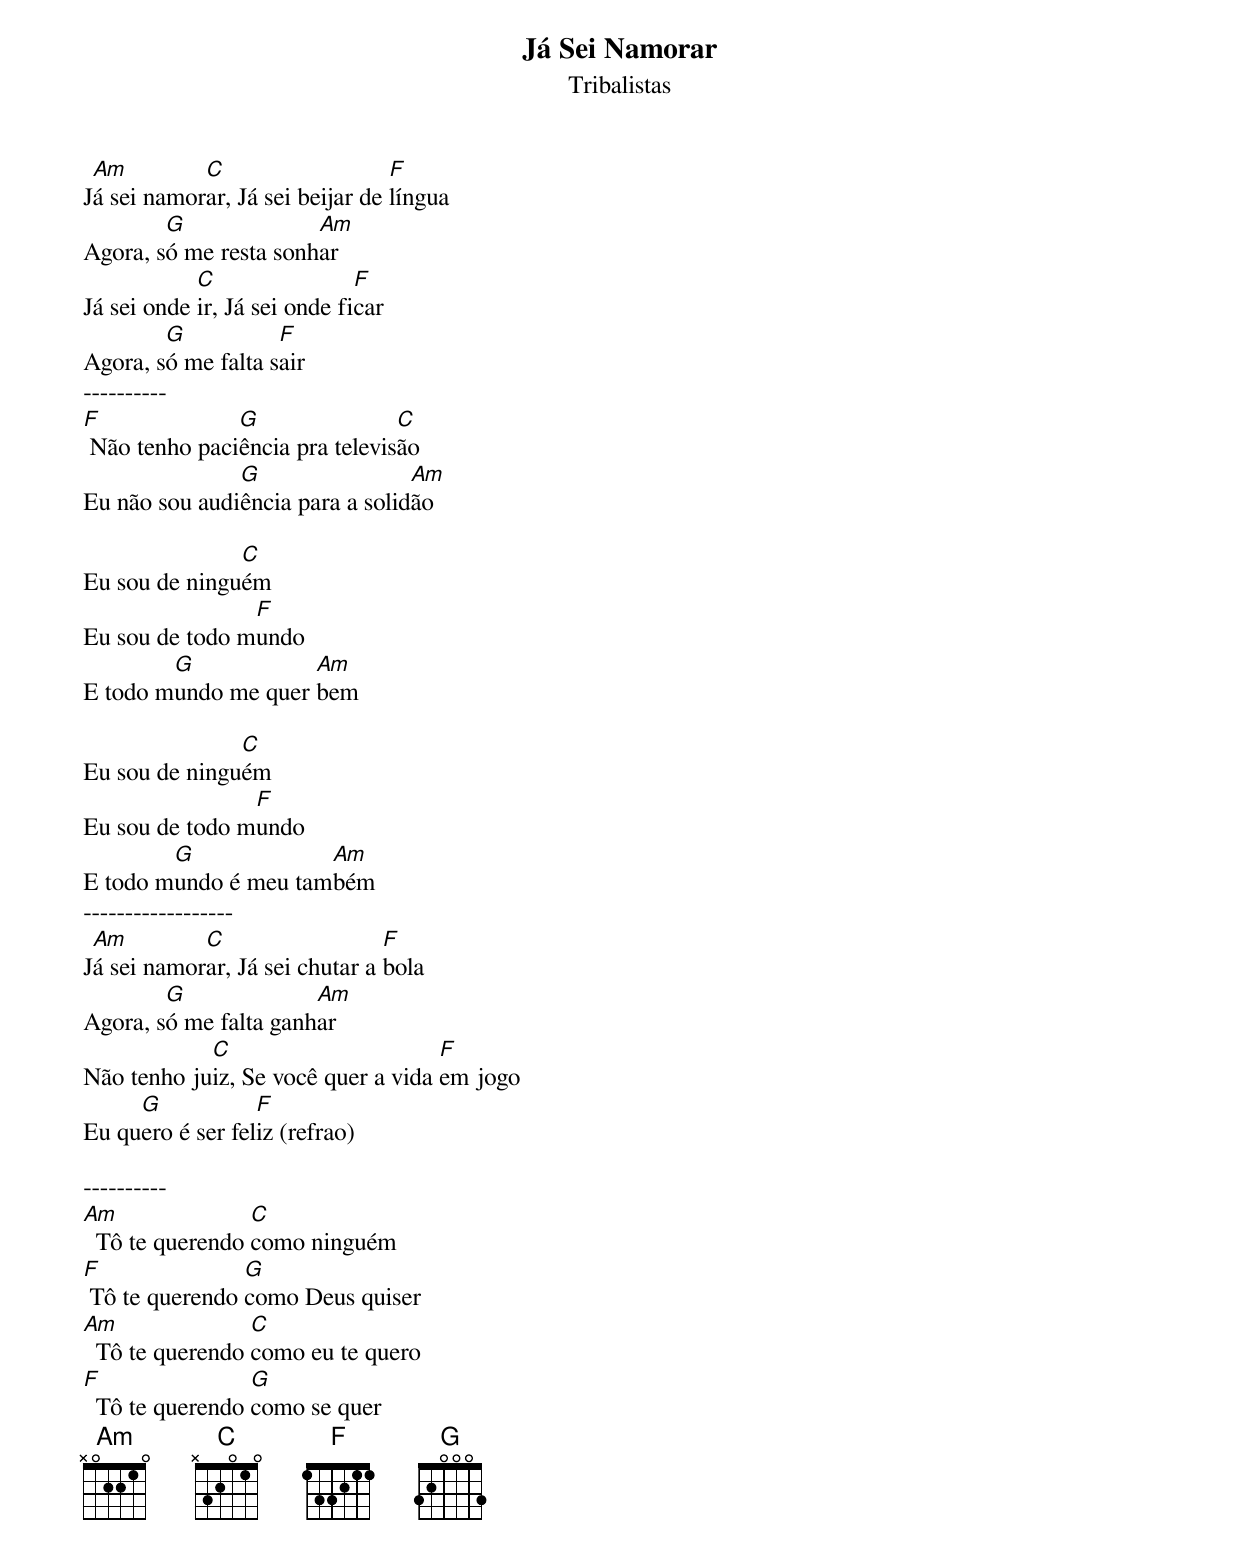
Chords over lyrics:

Já Sei Namorar
Tribalistas

 Am         C                    F
Já sei namorar, Já sei beijar de língua
        G              Am
Agora, só me resta sonhar
            C                 F
Já sei onde ir, Já sei onde ficar
        G           F
Agora, só me falta sair
----------
F              G                C
 Não tenho paciência pra televisão
               G                 Am
Eu não sou audiência para a solidão

               C
Eu sou de ninguém
                F
Eu sou de todo mundo
        G            Am
E todo mundo me quer bem

               C
Eu sou de ninguém
                F
Eu sou de todo mundo
        G             Am
E todo mundo é meu também
------------------
 Am         C                   F
Já sei namorar, Já sei chutar a bola
        G              Am
Agora, só me falta ganhar
            C                       F
Não tenho juiz, Se você quer a vida em jogo
     G            F
Eu quero é ser feliz (refrao)

----------
Am               C
  Tô te querendo como ninguém
F               G
 Tô te querendo como Deus quiser
Am               C
  Tô te querendo como eu te quero
F                G
  Tô te querendo como se quer
